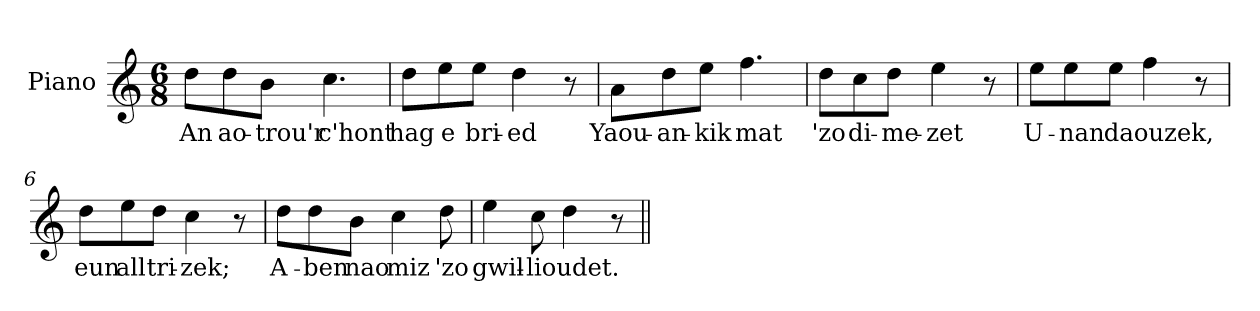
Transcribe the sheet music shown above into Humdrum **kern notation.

**kern	**text
*part1	*part1
*staff1	*staff1
*I"Piano	*
*I'Pno	*
*clefG2	*
*k[]	*
*M6/8	*
*MM66	*
=1	=1
8dd\L	An
8dd\	ao-
8b\J	-trou'r
4.cc\	c'hont
=2	=2
8dd\L	hag
8ee\	e
8ee\J	bri-
4dd\	-ed
8r	.
=3	=3
8a\L	Yaou-
8dd\	-an-
8ee\J	-kik
4.ff\	mat
=4	=4
8dd\L	'zo
8cc\	di-
8dd\J	-me-
4ee\	-zet
8r	.
=5	=5
8ee\L	U-
8ee\	-nan
8ee\J	daouzek,
4ff\	.
8r	.
=6	=6
8dd\L	eun
8ee\	all
8dd\J	tri-
4cc\	-zek;
8r	.
=7	=7
8dd\L	A-
8dd\	-ben
8b\J	nao
4cc\	miz
8dd\	'zo
=8	=8
4ee\	gwil-
8cc\	-lioudet.
4dd\	.
8r	.
=||	=||
*-	*-
